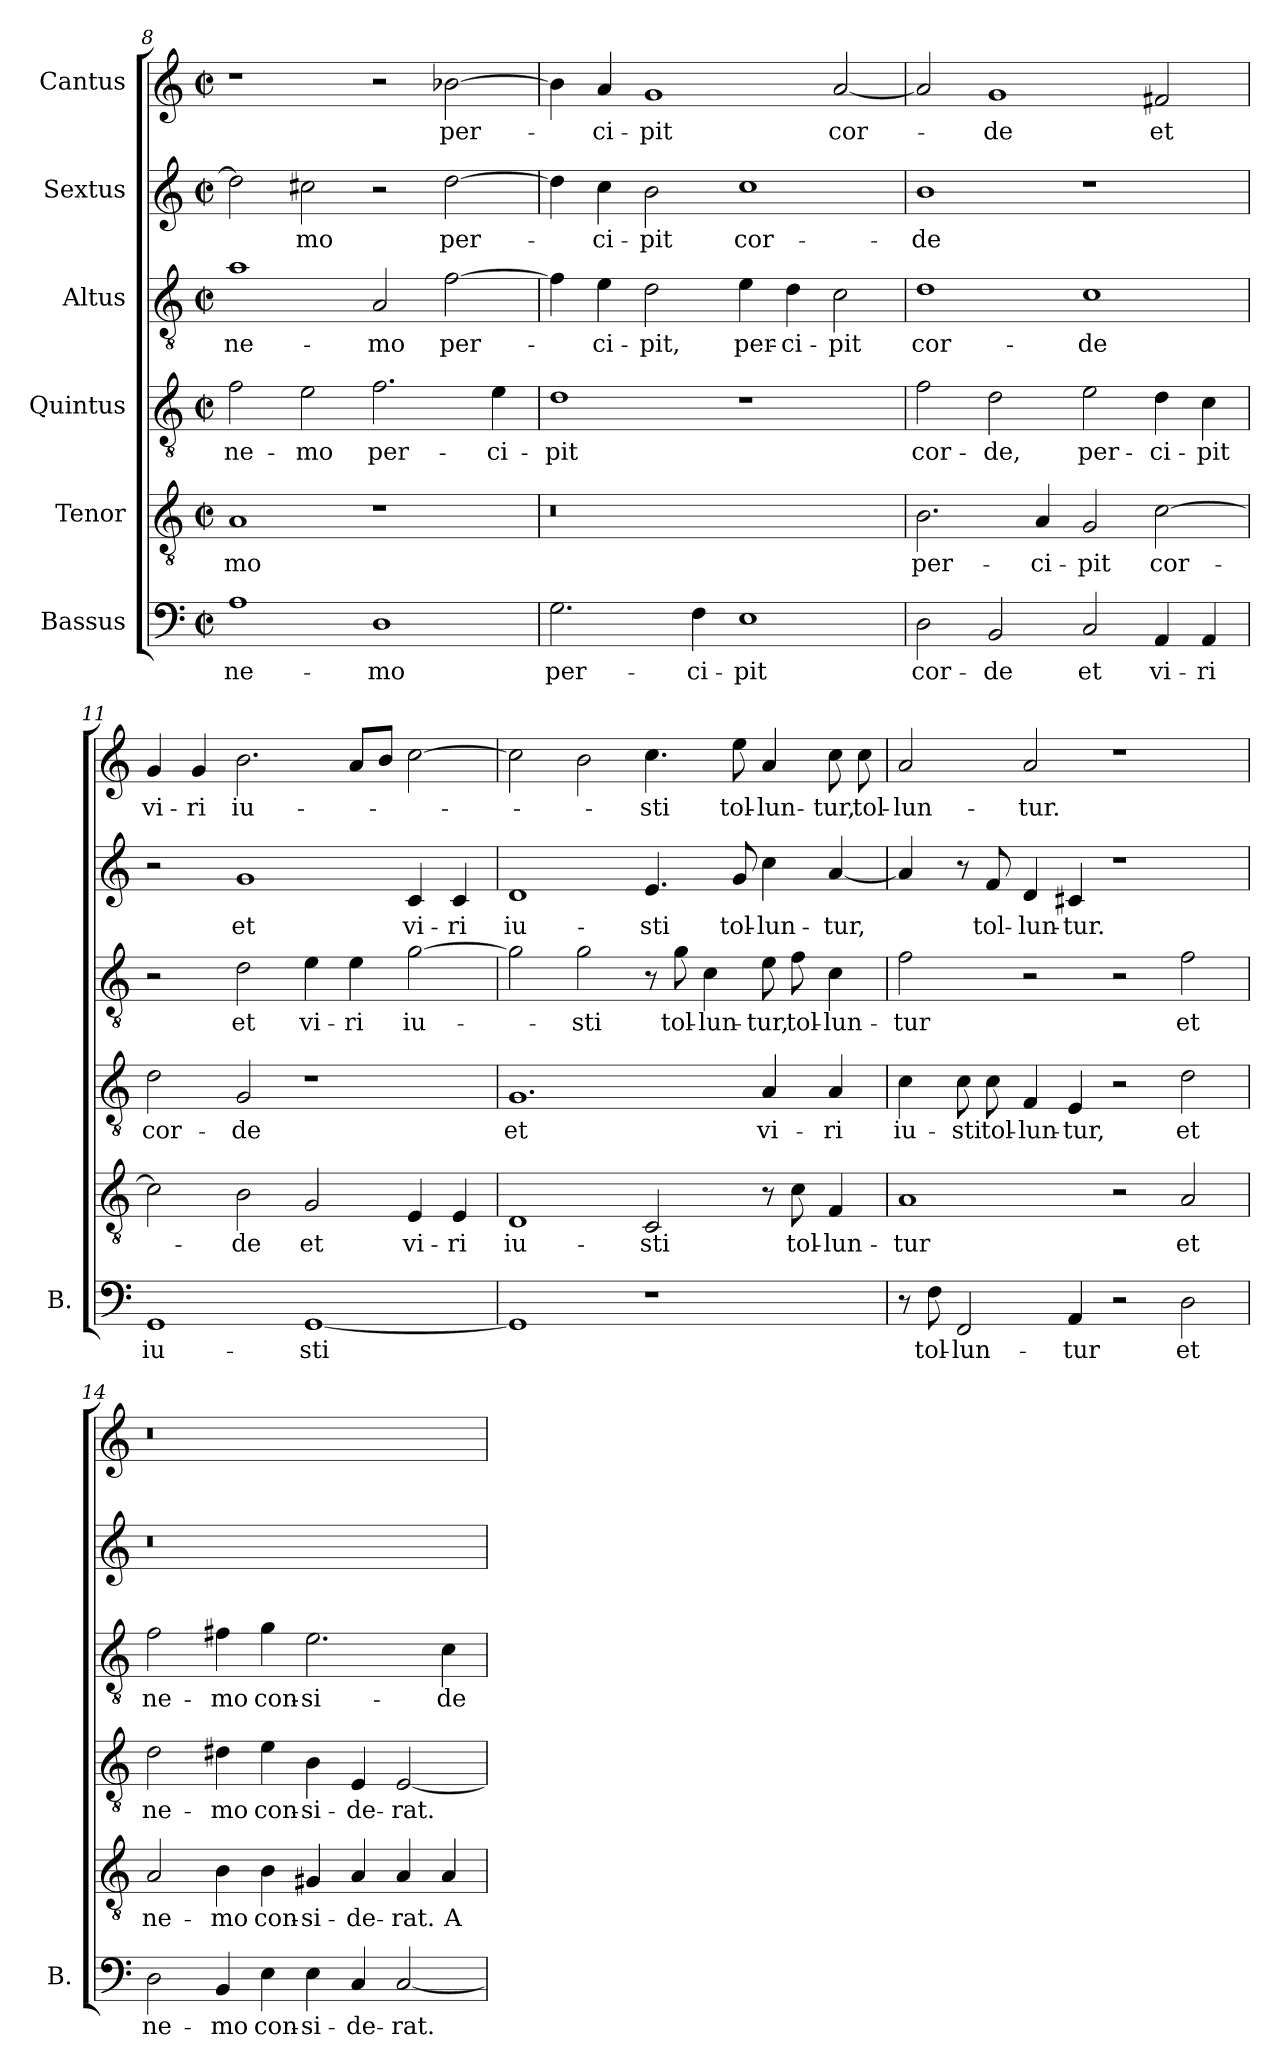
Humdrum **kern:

**kern	**text	**kern	**text	**kern	**text	**kern	**text	**kern	**text	**kern	**text
*part6	*part6	*part5	*part5	*part4	*part4	*part3	*part3	*part2	*part2	*part1	*part1
*staff6	*staff6	*staff5	*staff5	*staff4	*staff4	*staff3	*staff3	*staff2	*staff2	*staff1	*staff1
*I"Bassus	*	*I"Tenor	*	*I"Quintus	*	*I"Altus	*	*I"Sextus	*	*I"Cantus	*
*I'B.	*	*	*	*	*	*	*	*	*	*	*
*clefF4	*	*clefGv2	*	*clefGv2	*	*clefGv2	*	*clefG2	*	*clefG2	*
*k[]	*	*k[]	*	*k[]	*	*k[]	*	*k[]	*	*k[]	*
*C:	*	*C:	*	*C:	*	*C:	*	*C:	*	*C:	*
*M2/2	*	*M2/2	*	*M2/2	*	*M2/2	*	*M2/2	*	*M2/2	*
*met(c|)	*	*met(c|)	*	*met(c|)	*	*met(c|)	*	*met(c|)	*	*met(c|)	*
=8	=8	=8	=8	=8	=8	=8	=8	=8	=8	=8	=8
1A\	ne-	1A/	-mo	2f\	ne-	1a\	ne-	2dd\]	.	1r	.
.	.	.	.	2e\	-mo	.	.	2cc#X\	-mo	.	.
1D\	-mo	1r	.	2.f\	per-	2A/	-mo	2r	.	2r	.
.	.	.	.	.	.	[2f\	per-	[2dd\	per-	[2b-X\	per-
.	.	.	.	4e\	-ci-	.	.	.	.	.	.
=9	=9	=9	=9	=9	=9	=9	=9	=9	=9	=9	=9
!	!	!LO:N:vis=0	!	!	!	!	!	!	!	!	!
2.G\	per-	1r	.	1d\	-pit	4f\]	.	4dd\]	.	4b-\]	.
.	.	.	.	.	.	4e\	-ci-	4cc\	-ci-	4a/	-ci-
.	.	.	.	.	.	2d\	-pit,	2b\	-pit	1g/	-pit
4F\	-ci-	.	.	.	.	.	.	.	.	.	.
1E\	-pit	1ryy	.	1r	.	4e\	per-	1cc\	cor-	.	.
.	.	.	.	.	.	4d\	-ci-	.	.	.	.
.	.	.	.	.	.	2c\	-pit	.	.	[2a/	cor-
=10	=10	=10	=10	=10	=10	=10	=10	=10	=10	=10	=10
2D\	cor-	2.B\	per-	2f\	cor-	1d\	cor-	1b\	-de	2a/]	.
2BB/	-de	.	.	2d\	-de,	.	.	.	.	1g/	-de
.	.	4A/	-ci-	.	.	.	.	.	.	.	.
2C/	et	2G/	-pit	2e\	per-	1c\	-de	1r	.	.	.
4AA/	vi-	[2c\	cor-	4d\	-ci-	.	.	.	.	2f#X/	et
4AA/	-ri	.	.	4c\	-pit	.	.	.	.	.	.
=11	=11	=11	=11	=11	=11	=11	=11	=11	=11	=11	=11
1GG/	iu-	2c\]	.	2d\	cor-	2r	.	2r	.	4g/	vi-
.	.	.	.	.	.	.	.	.	.	4g/	-ri
.	.	2B\	-de	2G/	-de	2d\	et	1g/	et	2.b\	iu-
[1GG/	-sti	2G/	et	1r	.	4e\	vi-	.	.	.	.
.	.	.	.	.	.	4e\	-ri	.	.	8a/L	.
.	.	.	.	.	.	.	.	.	.	8b/J	.
.	.	4E/	vi-	.	.	[2g\	iu-	4c/	vi-	[2cc\	.
.	.	4E/	-ri	.	.	.	.	4c/	-ri	.	.
=12	=12	=12	=12	=12	=12	=12	=12	=12	=12	=12	=12
1GG/]	.	1D/	iu-	1.G/	et	2g\]	.	1d/	iu-	2cc\]	.
.	.	.	.	.	.	2g\	-sti	.	.	2b\	.
1r	.	2C/	-sti	.	.	8r	.	4.e/	-sti	4.cc\	-sti
.	.	.	.	.	.	8g\	tol-	.	.	.	.
.	.	.	.	.	.	4c\	-lun-	.	.	.	.
.	.	.	.	.	.	.	.	8g/	tol-	8ee\	tol-
.	.	8r	.	4A/	vi-	8e\	-tur,	4cc\	-lun-	4a/	-lun-
.	.	8c\	tol-	.	.	8f\	tol-	.	.	.	.
.	.	4F/	-lun-	4A/	-ri	4c\	-lun-	[4a/	-tur,	8cc\	-tur,
.	.	.	.	.	.	.	.	.	.	8cc\	tol-
=13	=13	=13	=13	=13	=13	=13	=13	=13	=13	=13	=13
8r	.	1A/	-tur	4c\	iu-	2f\	-tur	4a/]	.	2a/	-lun-
8F\	tol-	.	.	.	.	.	.	.	.	.	.
2FF/	-lun-	.	.	8c\	-sti	.	.	8r	.	.	.
.	.	.	.	8c\	tol-	.	.	8f/	tol-	.	.
.	.	.	.	4F/	-lun-	2r	.	4d/	-lun-	2a/	-tur.
4AA/	-tur	.	.	4E/	-tur,	.	.	4c#X/	-tur.	.	.
2r	.	2r	.	2r	.	2r	.	1r	.	1r	.
2D\	et	2A/	et	2d\	et	2f\	et	.	.	.	.
=14	=14	=14	=14	=14	=14	=14	=14	=14	=14	=14	=14
!	!	!	!	!	!	!	!	!LO:N:vis=0	!	!LO:N:vis=0	!
2D\	ne-	2A/	ne-	2d\	ne-	2f\	ne-	1r	.	1r	.
4BB/	-mo	4B\	-mo	4d#X\	-mo	4f#X\	-mo	.	.	.	.
4E\	con-	4B\	con-	4e\	con-	4g\	con-	.	.	.	.
4E\	-si-	4G#X/	-si-	4B\	-si-	2.e\	-si-	1ryy	.	1ryy	.
4C/	-de-	4A/	-de-	4E/	-de-	.	.	.	.	.	.
[2C/	-rat.	4A/	-rat.	[2E/	-rat.	.	.	.	.	.	.
.	.	4A/	A	.	.	4c\	-de-	.	.	.	.
=	=	=	=	=	=	=	=	=	=	=	=
*-	*-	*-	*-	*-	*-	*-	*-	*-	*-	*-	*-
